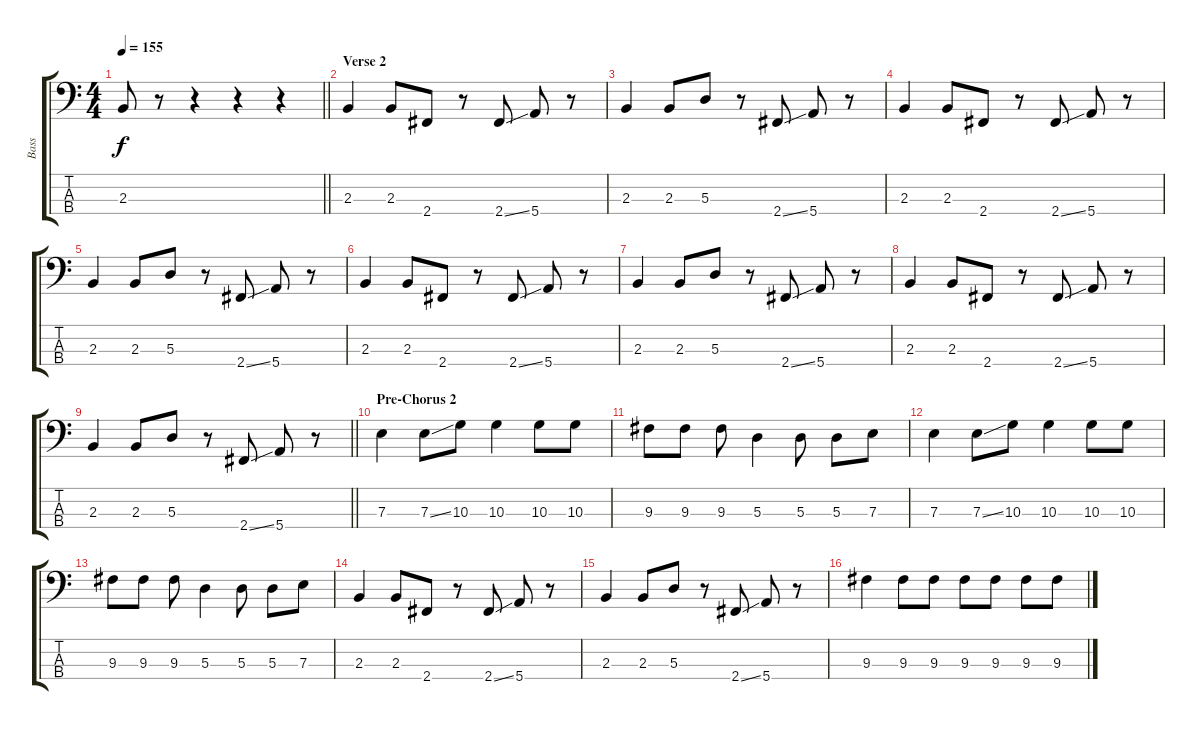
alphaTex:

\track ("Bass" "Bass") {instrument electricbassfinger}
\staff {score tabs}
\tuning (G2 D2 A1 E1) {hide}
\ts (4 4)
\tempo 155
\clef f4
\barLineRight lightlight
\ks c
2.3.8{dy f} r.8 r.4 r.4 r.4 |
\section ("" "Verse 2")
2.3.4 2.3.8 2.4.8 r.8 2.4{ss}.8 5.4.8 r.8 |
2.3.4 2.3.8 5.3.8 r.8 2.4{ss}.8 5.4.8 r.8 |
2.3.4 2.3.8 2.4.8 r.8 2.4{ss}.8 5.4.8 r.8 |
2.3.4 2.3.8 5.3.8 r.8 2.4{ss}.8 5.4.8 r.8 |
2.3.4 2.3.8 2.4.8 r.8 2.4{ss}.8 5.4.8 r.8 |
2.3.4 2.3.8 5.3.8 r.8 2.4{ss}.8 5.4.8 r.8 |
2.3.4 2.3.8 2.4.8 r.8 2.4{ss}.8 5.4.8 r.8 |
\barLineRight lightlight
2.3.4 2.3.8 5.3.8 r.8 2.4{ss}.8 5.4.8 r.8 |
\section ("" "Pre-Chorus 2")
7.3.4 7.3{ss}.8 10.3.8 10.3.4 10.3.8 10.3.8 |
9.3.8 9.3.8 9.3.8 5.3.4 5.3.8 5.3.8 7.3.8 |
7.3.4 7.3{ss}.8 10.3.8 10.3.4 10.3.8 10.3.8 |
9.3.8 9.3.8 9.3.8 5.3.4 5.3.8 5.3.8 7.3.8 |
2.3.4 2.3.8 2.4.8 r.8 2.4{ss}.8 5.4.8 r.8 |
2.3.4 2.3.8 5.3.8 r.8 2.4{ss}.8 5.4.8 r.8 |
9.3.4 9.3.8 9.3.8 9.3.8 9.3.8 9.3.8 9.3.8
